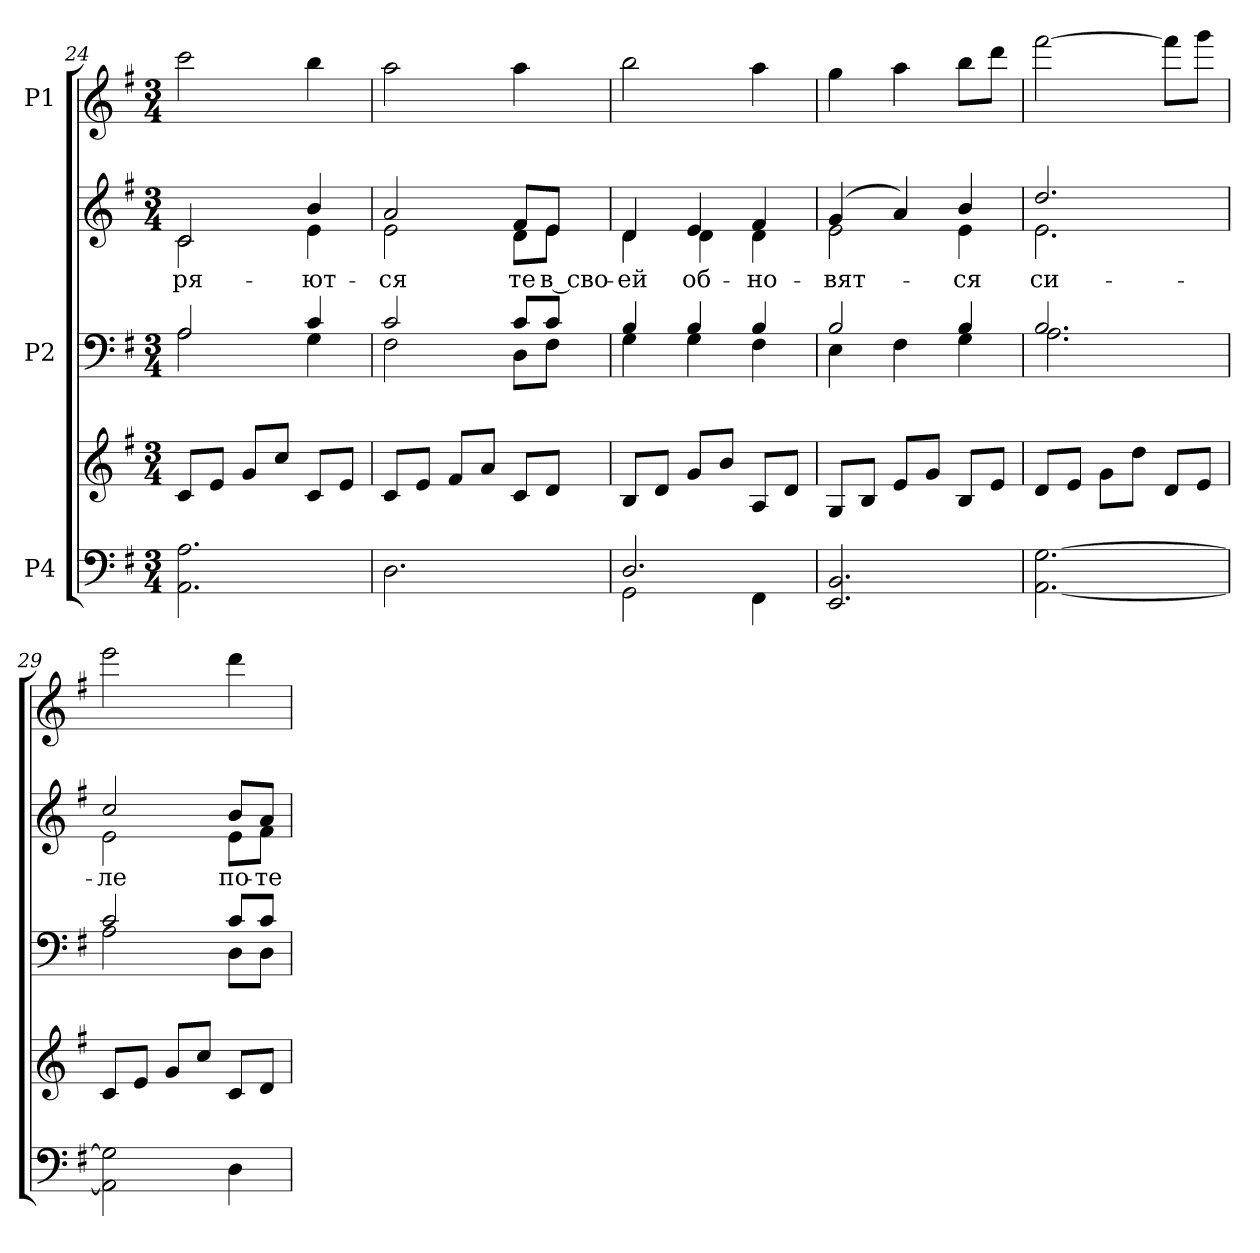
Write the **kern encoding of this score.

**kern	**kern	**kern	**kern	**text	**kern
*part3	*part3	*part2	*part2	*part2	*part1
*staff5	*staff4	*staff3	*staff2	*staff2	*staff1
*I"P4	*	*I"P2	*	*	*I"P1
*clefF4	*clefG2	*clefF4	*clefG2	*	*clefG2
*k[f#]	*k[f#]	*k[f#]	*k[f#]	*	*k[f#]
*G:	*G:	*G:	*G:	*	*G:
*M3/4	*M3/4	*M3/4	*M3/4	*	*M3/4
=24	=24	=24	=24	=24	=24
*	*	*^	*	*	*
!	!	!	!	!	!LO:LY:b:color=#000000	!
*	*	*	*	*^	*	*
2.AAi\ 2.Ai	8ci/L	2Ai/	2Ai\	2ci/	2ci\	-ря-	2ccci\
.	8ei/J	.	.	.	.	.	.
.	8gi/L	.	.	.	.	.	.
.	8cci/J	.	.	.	.	.	.
!	!	!	!	!	!	!LO:LY:b:color=#000000	!
.	8ci/L	4ci/	4Gi\	4bi/	4ei\	-ют-	4bbi\
.	8ei/J	.	.	.	.	.	.
=25	=25	=25	=25	=25	=25	=25	=25
!	!	!	!	!	!	!LO:LY:b:color=#000000	!
2.Di\	8ci/L	2ci/	2F#i\	2ai/	2ei\	-ся	2aai\
.	8ei/J	.	.	.	.	.	.
.	8f#i/L	.	.	.	.	.	.
.	8ai/J	.	.	.	.	.	.
!	!	!	!	!	!	!LO:LY:b:color=#000000	!
.	8ci/L	8ci/L	8Di\L	8f#i/L	8di\L	те	4aai\
!	!	!	!	!	!	!LO:LY:b:color=#000000	!
.	8di/J	8ci/J	8F#i\J	8ei/J	8ei\J	в сво-	.
=26	=26	=26	=26	=26	=26	=26	=26
*^	*	*	*	*	*	*	*
!	!	!	!	!	!	!	!LO:LY:b:color=#000000	!
2.Di/	2GGi\	8Bi/L	4Bi/	4Gi\	4di/	4di\	-ей	2bbi\
.	.	8di/J	.	.	.	.	.	.
!	!	!	!	!	!	!	!LO:LY:b:color=#000000	!
.	.	8gi/L	4Bi/	4Gi\	4ei/	4di\	об-	.
.	.	8bi/J	.	.	.	.	.	.
!	!	!	!	!	!	!	!LO:LY:b:color=#000000	!
.	4FF#i\	8Ai/L	4Bi/	4F#i\	4f#i/	4di\	-но-	4aai\
.	.	8di/J	.	.	.	.	.	.
*v	*v	*	*	*	*	*	*	*
!!LO:PB:g=z
=27	=27	=27	=27	=27	=27	=27	=27
!	!	!	!	!	!	!LO:LY:b:color=#000000	!
2.EEi/ 2.BBi	8Gi/L	2Bi/	4Ei\	(4gi/	2ei\	-вят-	4ggi\
.	8Bi/J	.	.	.	.	.	.
.	8ei/L	.	4F#i\	4ai/)	.	.	4aai\
.	8gi/J	.	.	.	.	.	.
!	!	!	!	!	!	!LO:LY:b:color=#000000	!
.	8Bi/L	4Bi/	4Gi\	4bi/	4ei\	-ся	8bbi\L
.	8ei/J	.	.	.	.	.	8dddi\J
=28	=28	=28	=28	=28	=28	=28	=28
!	!	!	!	!	!	!LO:LY:b:color=#000000	!
[<2.AAi\ [>2.Gi	8di/L	2.Bi/	2.Ai\	2.ddi/	2.ei\	си-	[>2fff#i\
.	8ei/J	.	.	.	.	.	.
.	8gi\L	.	.	.	.	.	.
.	8ddi\J	.	.	.	.	.	.
.	8di/L	.	.	.	.	.	8fff#i\L]
.	8ei/J	.	.	.	.	.	8gggi\J
=29	=29	=29	=29	=29	=29	=29	=29
!	!	!	!	!	!	!LO:LY:b:color=#000000	!
2AAi\] 2Gi]	8ci/L	2ci/	2Ai\	2cci/	2ei\	-ле	2eeei\
.	8ei/J	.	.	.	.	.	.
.	8gi/L	.	.	.	.	.	.
.	8cci/J	.	.	.	.	.	.
!	!	!	!	!	!	!LO:LY:b:color=#000000	!
4Di\	8ci/L	8ci/L	8Di\L	8bi/L	8ei\L	по-	4dddi\
!	!	!	!	!	!	!LO:LY:b:color=#000000	!
.	8di/J	8ci/J	8Di\J	8ai/J	8f#i\J	-те-	.
*	*	*v	*v	*	*	*	*
*	*	*	*v	*v	*	*
=	=	=	=	=	=
*-	*-	*-	*-	*-	*-
